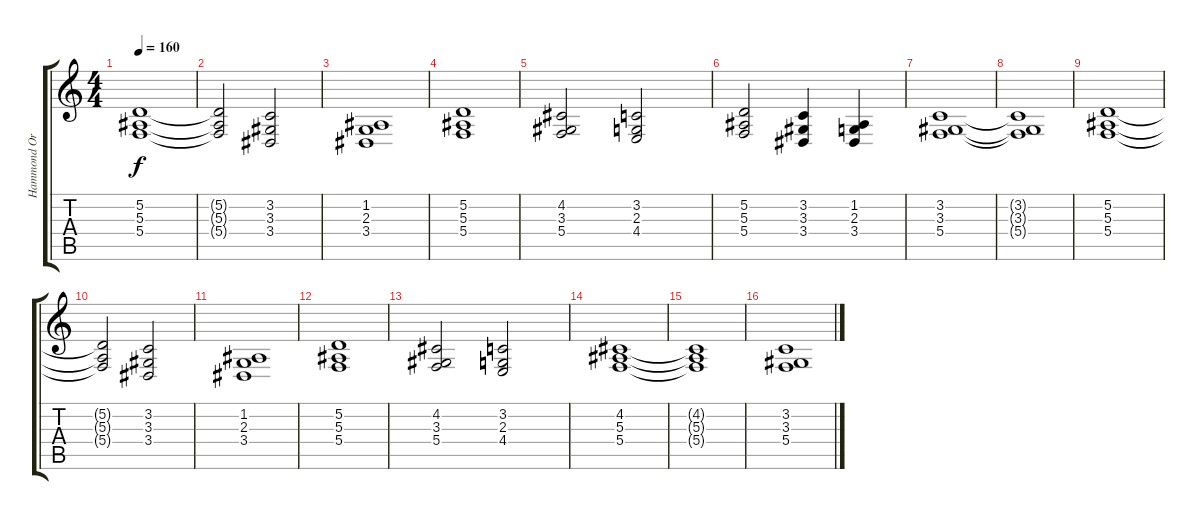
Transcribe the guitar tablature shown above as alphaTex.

\track ("Hammond Organ" "Hammond Or") {instrument drawbarorgan}
\staff {score tabs}
\tuning (D4 A3 F3 C3 G2 D2) {hide}
\ts (4 4)
\tempo 160
\clef g2
\ks c
(5.2 5.3 5.4).1{dy f} |
(5.2{t} 5.3{t} 5.4{t}).2 (3.2 3.3 3.4).2 |
(1.2 2.3 3.4).1 |
(5.2 5.3 5.4).1 |
(4.2 3.3 5.4).2 (3.2 2.3 4.4).2 |
(5.2 5.3 5.4).2 (3.2 3.3 3.4).4 (1.2 2.3 3.4).4 |
(3.2 3.3 5.4).1 |
(3.2{t} 3.3{t} 5.4{t}).1 |
(5.2 5.3 5.4).1 |
(5.2{t} 5.3{t} 5.4{t}).2 (3.2 3.3 3.4).2 |
(1.2 2.3 3.4).1 |
(5.2 5.3 5.4).1 |
(4.2 3.3 5.4).2 (3.2 2.3 4.4).2 |
(4.2 5.3 5.4).1 |
(4.2{t} 5.3{t} 5.4{t}).1 |
(3.2 3.3 5.4).1
